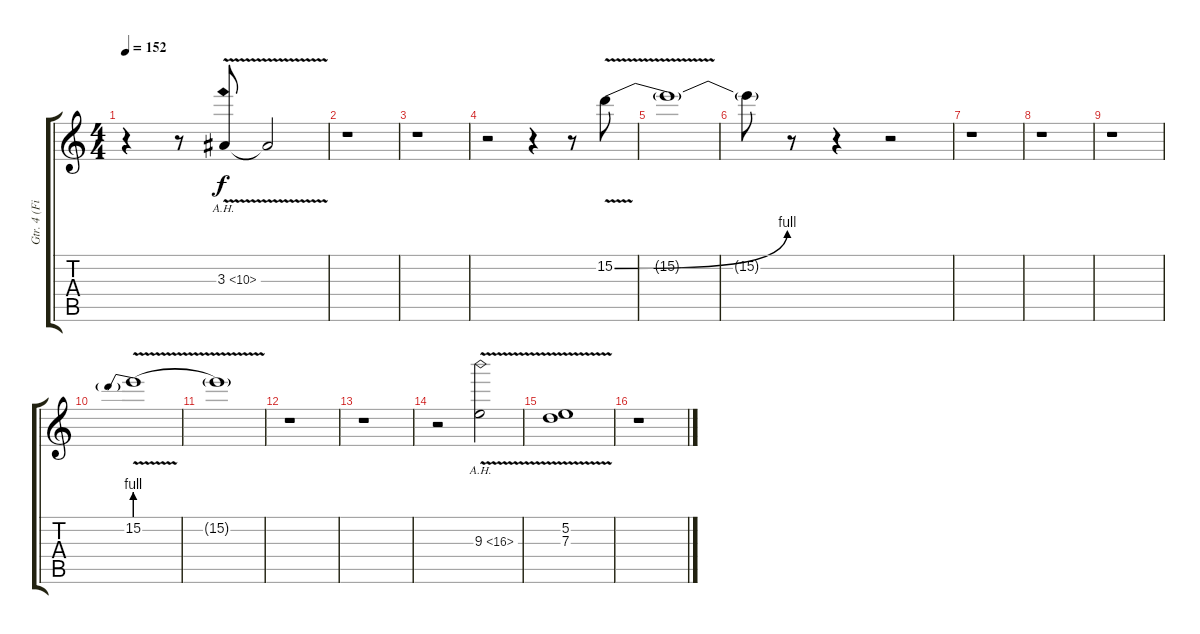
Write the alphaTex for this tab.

\track ("Gtr. 4 (Fills)" "Gtr. 4 (Fi") {instrument overdrivenguitar}
\staff {score tabs}
\tuning (E4 B3 G3 D3 A2 E2) {hide}
\ts (4 4)
\tempo 152
\clef g2
\ks c
r.4{dy f} r.8 3.3{ah 7 v}.8 3.3{t}.2 |
r.1 |
r.1 |
r.2 r.4 r.8 15.2{be (bend 0 0 60 4) v}.8 |
15.2{t}.1 |
15.2{t}.8 r.8 r.4 r.2 |
r.1 |
r.1 |
r.1 |
15.2{be (prebend 0 4 60 4) v}.1 |
15.2{t}.1 |
r.1 |
r.1 |
r.2 9.3{ah 7 v}.2 |
(5.2 7.3{v}).1 |
r.1
